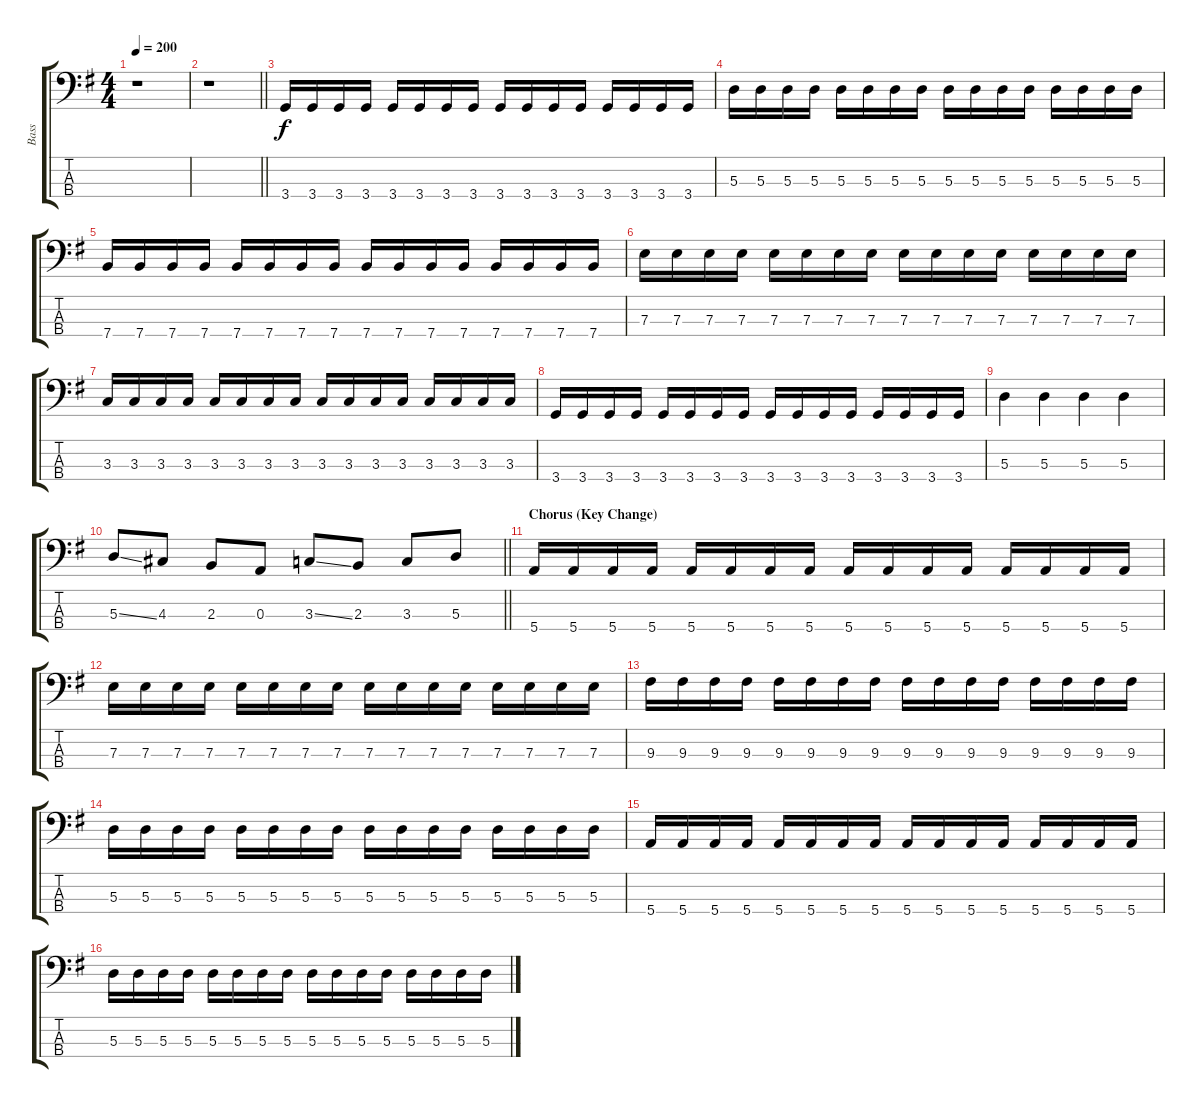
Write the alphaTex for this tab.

\track ("Bass" "Bass") {instrument electricbassfinger}
\staff {score tabs}
\tuning (G2 D2 A1 E1) {hide}
\ts (4 4)
\tempo 200
\clef f4
\ks g
r.1{dy f} |
\barLineRight lightlight
r.1 |
\section ("" "")
3.4.16 3.4.16 3.4.16 3.4.16 3.4.16 3.4.16 3.4.16 3.4.16 3.4.16 3.4.16 3.4.16 3.4.16 3.4.16 3.4.16 3.4.16 3.4.16 |
5.3.16 5.3.16 5.3.16 5.3.16 5.3.16 5.3.16 5.3.16 5.3.16 5.3.16 5.3.16 5.3.16 5.3.16 5.3.16 5.3.16 5.3.16 5.3.16 |
7.4.16 7.4.16 7.4.16 7.4.16 7.4.16 7.4.16 7.4.16 7.4.16 7.4.16 7.4.16 7.4.16 7.4.16 7.4.16 7.4.16 7.4.16 7.4.16 |
7.3.16 7.3.16 7.3.16 7.3.16 7.3.16 7.3.16 7.3.16 7.3.16 7.3.16 7.3.16 7.3.16 7.3.16 7.3.16 7.3.16 7.3.16 7.3.16 |
3.3.16 3.3.16 3.3.16 3.3.16 3.3.16 3.3.16 3.3.16 3.3.16 3.3.16 3.3.16 3.3.16 3.3.16 3.3.16 3.3.16 3.3.16 3.3.16 |
3.4.16 3.4.16 3.4.16 3.4.16 3.4.16 3.4.16 3.4.16 3.4.16 3.4.16 3.4.16 3.4.16 3.4.16 3.4.16 3.4.16 3.4.16 3.4.16 |
5.3.4 5.3.4 5.3.4 5.3.4 |
\barLineRight lightlight
5.3{ss}.8 4.3.8 2.3.8 0.3.8 3.3{ss}.8 2.3.8 3.3.8 5.3.8 |
\section ("" "Chorus (Key Change)")
5.4.16 5.4.16 5.4.16 5.4.16 5.4.16 5.4.16 5.4.16 5.4.16 5.4.16 5.4.16 5.4.16 5.4.16 5.4.16 5.4.16 5.4.16 5.4.16 |
7.3.16 7.3.16 7.3.16 7.3.16 7.3.16 7.3.16 7.3.16 7.3.16 7.3.16 7.3.16 7.3.16 7.3.16 7.3.16 7.3.16 7.3.16 7.3.16 |
9.3.16 9.3.16 9.3.16 9.3.16 9.3.16 9.3.16 9.3.16 9.3.16 9.3.16 9.3.16 9.3.16 9.3.16 9.3.16 9.3.16 9.3.16 9.3.16 |
5.3.16 5.3.16 5.3.16 5.3.16 5.3.16 5.3.16 5.3.16 5.3.16 5.3.16 5.3.16 5.3.16 5.3.16 5.3.16 5.3.16 5.3.16 5.3.16 |
5.4.16 5.4.16 5.4.16 5.4.16 5.4.16 5.4.16 5.4.16 5.4.16 5.4.16 5.4.16 5.4.16 5.4.16 5.4.16 5.4.16 5.4.16 5.4.16 |
5.3.16 5.3.16 5.3.16 5.3.16 5.3.16 5.3.16 5.3.16 5.3.16 5.3.16 5.3.16 5.3.16 5.3.16 5.3.16 5.3.16 5.3.16 5.3.16
